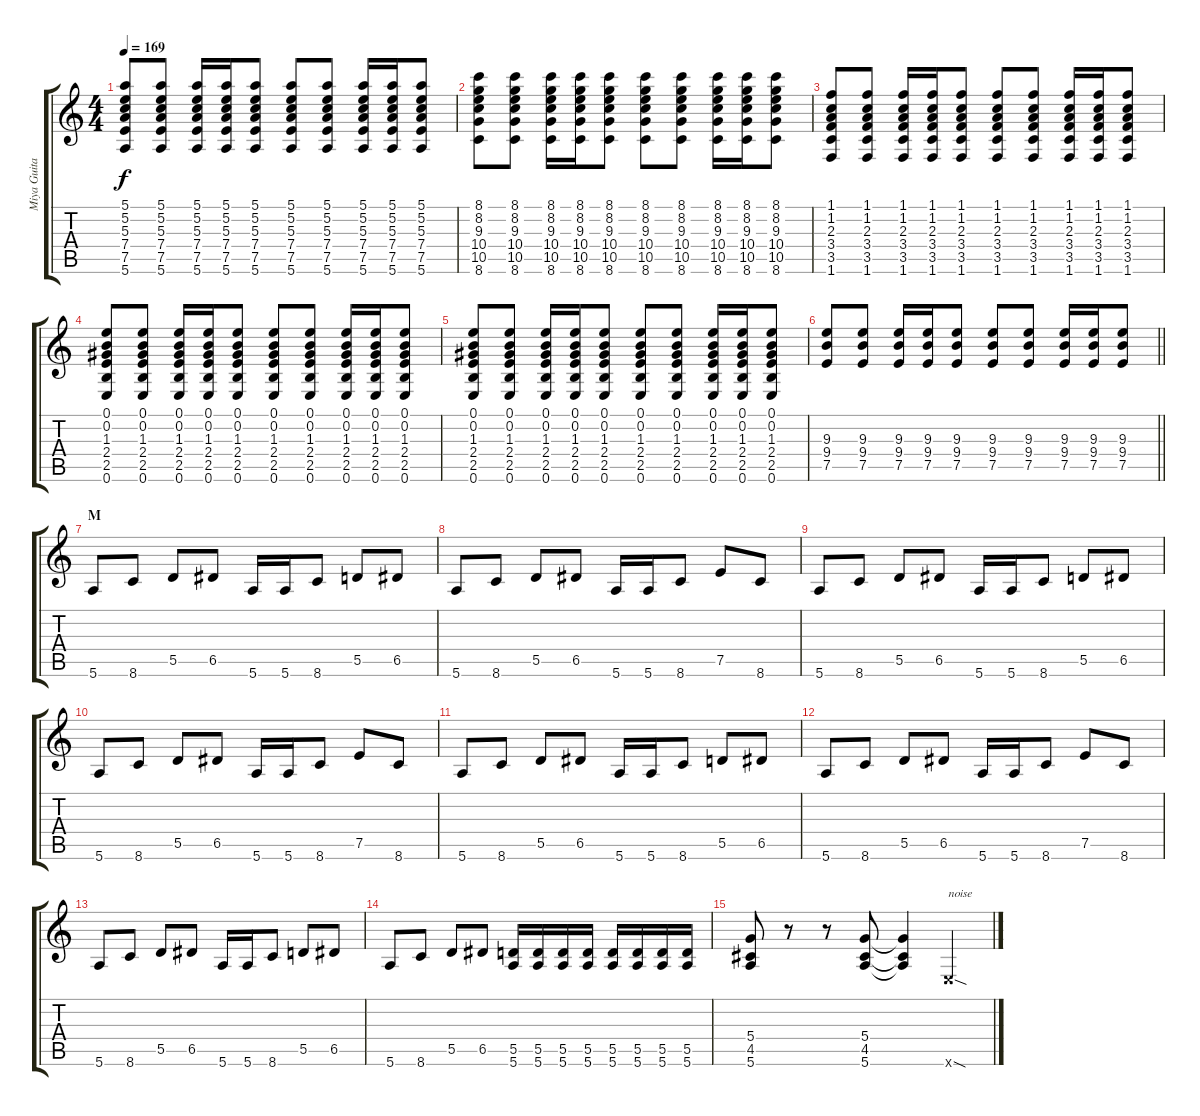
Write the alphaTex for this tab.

\track ("Miya Guitar" "Miya Guita") {instrument distortionguitar}
\staff {score tabs}
\tuning (E4 B3 G3 D3 A2 E2) {hide}
\ts (4 4)
\tempo 169
\clef g2
\ks c
(5.1 5.2 5.3 7.4 7.5 5.6).8{dy f} (5.1 5.2 5.3 7.4 7.5 5.6).8 (5.1 5.2 5.3 7.4 7.5 5.6).16 (5.1 5.2 5.3 7.4 7.5 5.6).16 (5.1 5.2 5.3 7.4 7.5 5.6).8 (5.1 5.2 5.3 7.4 7.5 5.6).8 (5.1 5.2 5.3 7.4 7.5 5.6).8 (5.1 5.2 5.3 7.4 7.5 5.6).16 (5.1 5.2 5.3 7.4 7.5 5.6).16 (5.1 5.2 5.3 7.4 7.5 5.6).8 |
(8.1 8.2 9.3 10.4 10.5 8.6).8 (8.1 8.2 9.3 10.4 10.5 8.6).8 (8.1 8.2 9.3 10.4 10.5 8.6).16 (8.1 8.2 9.3 10.4 10.5 8.6).16 (8.1 8.2 9.3 10.4 10.5 8.6).8 (8.1 8.2 9.3 10.4 10.5 8.6).8 (8.1 8.2 9.3 10.4 10.5 8.6).8 (8.1 8.2 9.3 10.4 10.5 8.6).16 (8.1 8.2 9.3 10.4 10.5 8.6).16 (8.1 8.2 9.3 10.4 10.5 8.6).8 |
(1.1 1.2 2.3 3.4 3.5 1.6).8 (1.1 1.2 2.3 3.4 3.5 1.6).8 (1.1 1.2 2.3 3.4 3.5 1.6).16 (1.1 1.2 2.3 3.4 3.5 1.6).16 (1.1 1.2 2.3 3.4 3.5 1.6).8 (1.1 1.2 2.3 3.4 3.5 1.6).8 (1.1 1.2 2.3 3.4 3.5 1.6).8 (1.1 1.2 2.3 3.4 3.5 1.6).16 (1.1 1.2 2.3 3.4 3.5 1.6).16 (1.1 1.2 2.3 3.4 3.5 1.6).8 |
(0.1 0.2 1.3 2.4 2.5 0.6).8 (0.1 0.2 1.3 2.4 2.5 0.6).8 (0.1 0.2 1.3 2.4 2.5 0.6).16 (0.1 0.2 1.3 2.4 2.5 0.6).16 (0.1 0.2 1.3 2.4 2.5 0.6).8 (0.1 0.2 1.3 2.4 2.5 0.6).8 (0.1 0.2 1.3 2.4 2.5 0.6).8 (0.1 0.2 1.3 2.4 2.5 0.6).16 (0.1 0.2 1.3 2.4 2.5 0.6).16 (0.1 0.2 1.3 2.4 2.5 0.6).8 |
(0.1 0.2 1.3 2.4 2.5 0.6).8 (0.1 0.2 1.3 2.4 2.5 0.6).8 (0.1 0.2 1.3 2.4 2.5 0.6).16 (0.1 0.2 1.3 2.4 2.5 0.6).16 (0.1 0.2 1.3 2.4 2.5 0.6).8 (0.1 0.2 1.3 2.4 2.5 0.6).8 (0.1 0.2 1.3 2.4 2.5 0.6).8 (0.1 0.2 1.3 2.4 2.5 0.6).16 (0.1 0.2 1.3 2.4 2.5 0.6).16 (0.1 0.2 1.3 2.4 2.5 0.6).8 |
\barLineRight lightlight
(9.3 9.4 7.5).8 (9.3 9.4 7.5).8 (9.3 9.4 7.5).16 (9.3 9.4 7.5).16 (9.3 9.4 7.5).8 (9.3 9.4 7.5).8 (9.3 9.4 7.5).8 (9.3 9.4 7.5).16 (9.3 9.4 7.5).16 (9.3 9.4 7.5).8 |
\section ("" "M")
5.6.8 8.6.8 5.5.8 6.5.8 5.6.16 5.6.16 8.6.8 5.5.8 6.5.8 |
5.6.8 8.6.8 5.5.8 6.5.8 5.6.16 5.6.16 8.6.8 7.5.8 8.6.8 |
5.6.8 8.6.8 5.5.8 6.5.8 5.6.16 5.6.16 8.6.8 5.5.8 6.5.8 |
5.6.8 8.6.8 5.5.8 6.5.8 5.6.16 5.6.16 8.6.8 7.5.8 8.6.8 |
5.6.8 8.6.8 5.5.8 6.5.8 5.6.16 5.6.16 8.6.8 5.5.8 6.5.8 |
5.6.8 8.6.8 5.5.8 6.5.8 5.6.16 5.6.16 8.6.8 7.5.8 8.6.8 |
5.6.8 8.6.8 5.5.8 6.5.8 5.6.16 5.6.16 8.6.8 5.5.8 6.5.8 |
5.6.8 8.6.8 5.5.8 6.5.8 (5.5 5.6).16 (5.5 5.6).16 (5.5 5.6).16 (5.5 5.6).16 (5.5 5.6).16 (5.5 5.6).16 (5.5 5.6).16 (5.5 5.6).16 |
(5.4 4.5 5.6).8 r.8 r.8 (5.4 4.5 5.6).8 (5.4{t} 4.5{t} 5.6{t}).4 0.6{sod x}.4{txt "noise"}
